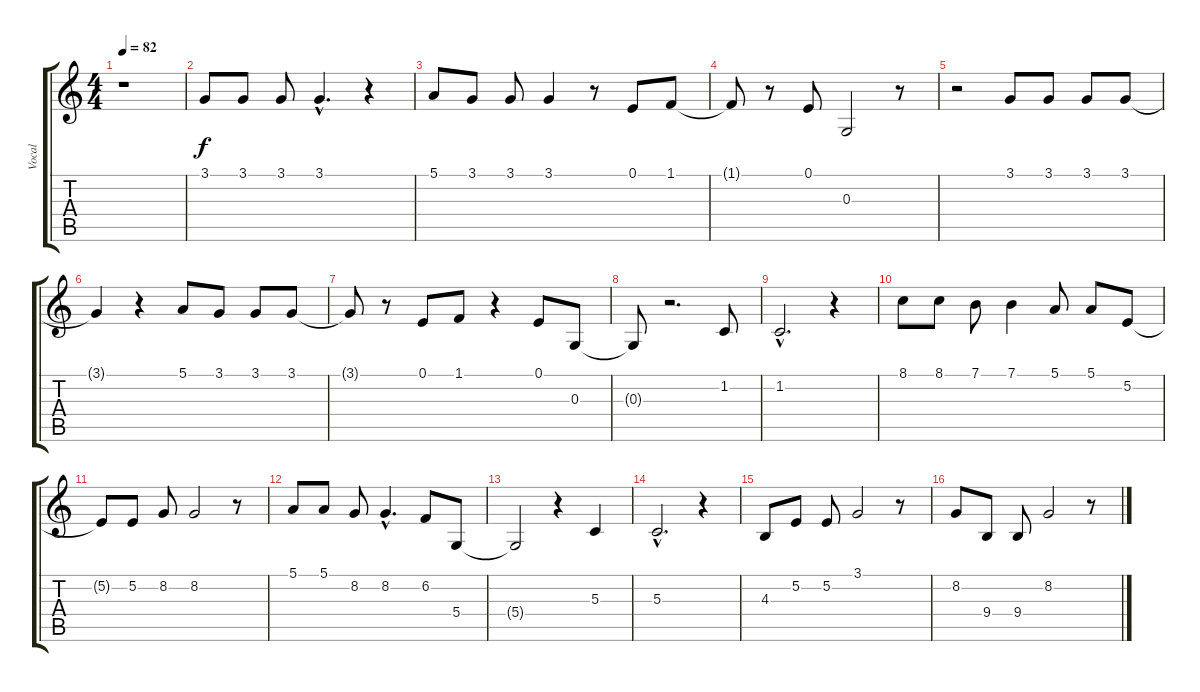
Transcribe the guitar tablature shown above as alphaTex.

\track ("Vocal" "Vocal") {instrument lead1square}
\staff {score tabs}
\tuning (E4 B3 G3 D3 A2 E2) {hide}
\ts (4 4)
\tempo 82
\clef g2
\ks c
r.1{dy f} |
3.1.8{txt " "} 3.1.8{txt " "} 3.1.8{txt " "} 3.1{hac}.4{d txt " "} r.4 |
5.1.8{txt " "} 3.1.8 3.1.8 3.1.4 r.8 0.1.8{txt " "} 1.1.8 |
1.1{t}.8 r.8 0.1.8{txt " "} 0.3.2 r.8 |
r.2 3.1.8{txt " "} 3.1.8 3.1.8 3.1.8 |
3.1{t}.4 r.4 5.1.8{txt " "} 3.1.8 3.1.8 3.1.8 |
3.1{t}.8 r.8 0.1.8{txt " "} 1.1.8 r.4 0.1.8{txt " "} 0.3.8 |
0.3{t}.8 r.2{d} 1.2.8{txt " "} |
1.2{hac}.2{d} r.4 |
8.1.8{txt " "} 8.1.8 7.1.8 7.1.4 5.1.8 5.1.8 5.2.8 |
5.2{t}.8 5.2.8{txt " "} 8.2.8 8.2.2 r.8 |
5.1.8{txt " "} 5.1.8 8.2.8 8.2{hac}.4{d} 6.2.8 5.4.8 |
5.4{t}.2 r.4 5.3.4{txt " "} |
5.3{hac}.2{d} r.4 |
4.3.8{txt " "} 5.2.8 5.2.8 3.1.2 r.8 |
8.2.8{txt " "} 9.4.8 9.4.8 8.2.2 r.8
